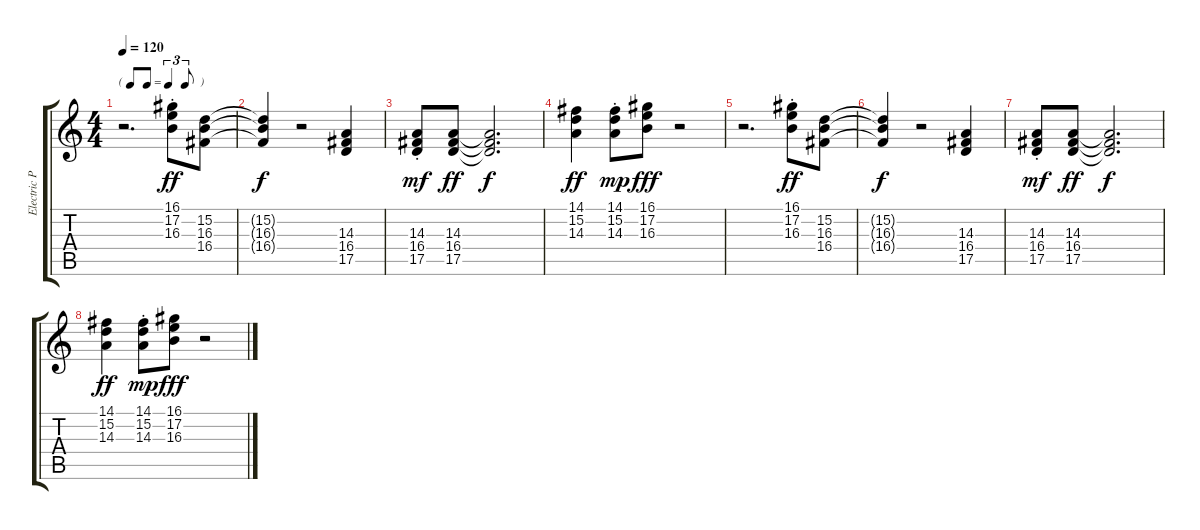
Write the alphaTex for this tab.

\track ("Electric Piano (Wright)" "Electric P") {instrument electricpiano2}
\staff {score tabs}
\tuning (E4 B3 G3 D3 A2 E2) {hide}
\ts (4 4)
\tf triplet8th
\tempo 120
\clef g2
\ks c
r.2{d dy fff} (16.1{st} 17.2{st} 16.3{st}).8{dy ff} (15.2 16.3 16.4).8 |
(15.2{t} 16.3{t} 16.4{t}).4{dy f} r.2 (14.3 16.4 17.5).4 |
(14.3{st} 16.4{st} 17.5{st}).8{dy mf} (14.3 16.4 17.5).8{dy ff} (14.3{t} 16.4{t} 17.5{t}).2{d dy f} |
(14.1 15.2 14.3).4{dy ff} (14.1{st} 15.2{st} 14.3{st}).8{dy mp} (16.1 17.2 16.3).8{dy fff} r.2 |
r.2{d} (16.1{st} 17.2{st} 16.3{st}).8{dy ff} (15.2 16.3 16.4).8 |
(15.2{t} 16.3{t} 16.4{t}).4{dy f} r.2 (14.3 16.4 17.5).4 |
(14.3{st} 16.4{st} 17.5{st}).8{dy mf} (14.3 16.4 17.5).8{dy ff} (14.3{t} 16.4{t} 17.5{t}).2{d dy f} |
(14.1 15.2 14.3).4{dy ff} (14.1{st} 15.2{st} 14.3{st}).8{dy mp} (16.1 17.2 16.3).8{dy fff} r.2
